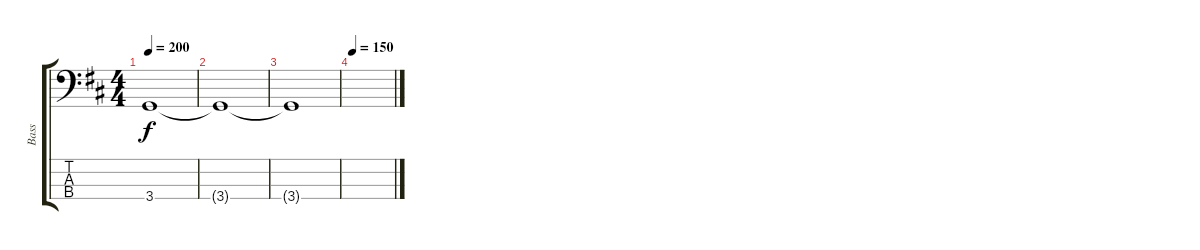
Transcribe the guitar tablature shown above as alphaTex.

\track ("Bass" "Bass") {instrument electricbassfinger}
\staff {score tabs}
\tuning (G2 D2 A1 E1) {hide}
\ts (4 4)
\tempo 200
\clef f4
\ks d
3.4{t}.1{dy f} |
3.4{t}.1 |
3.4{t}.1 |
\tempo 150
